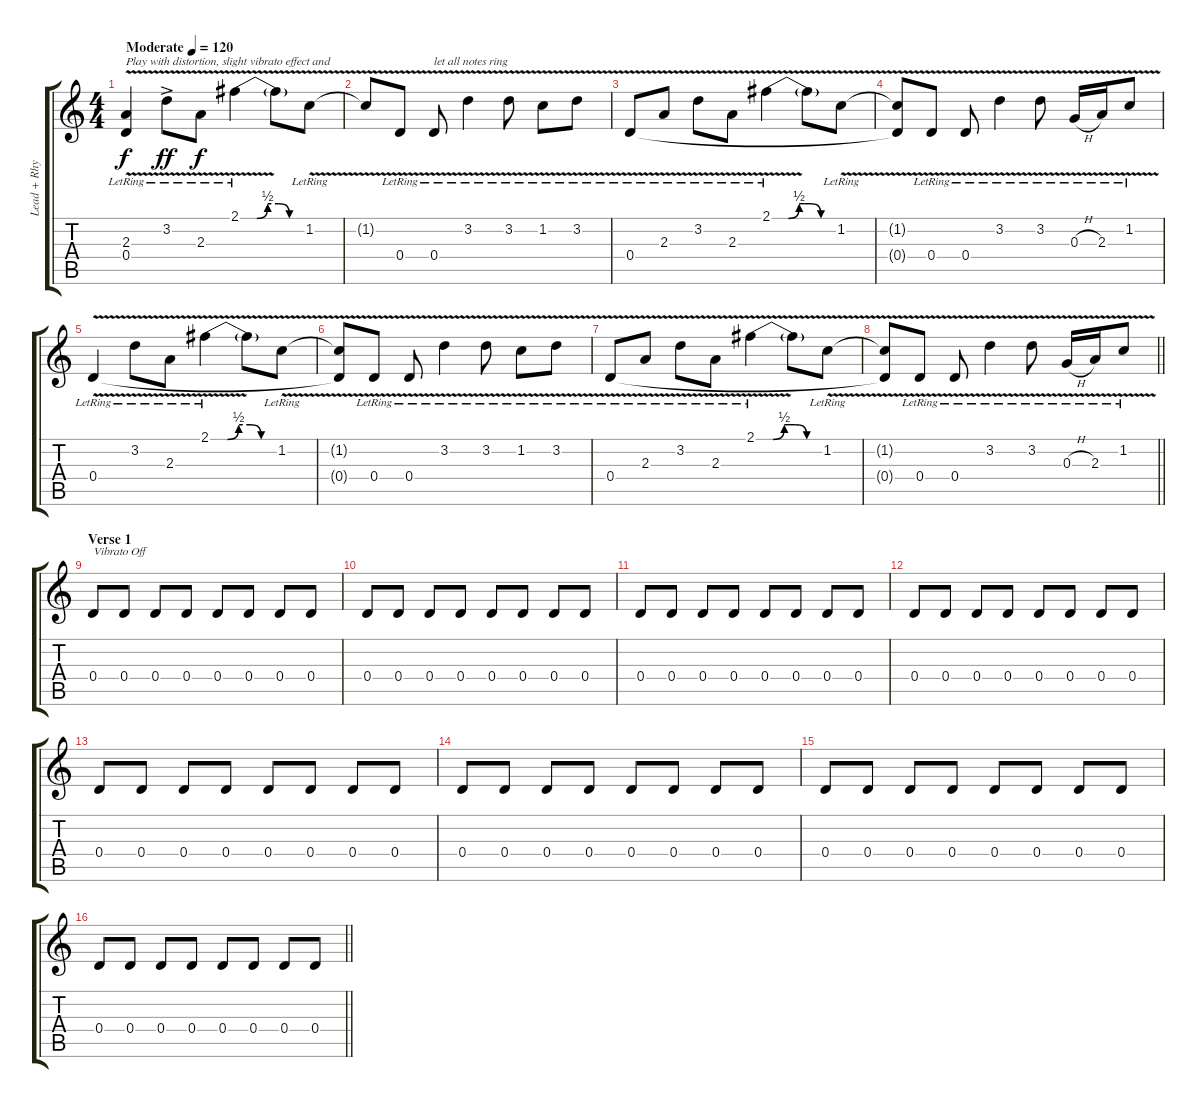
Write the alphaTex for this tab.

\track ("Lead + Rhythm Guitar" "Lead + Rhy") {instrument distortionguitar}
\staff {score tabs}
\tuning (E4 B3 G3 D3 A2 D2) {hide}
\ts (4 4)
\tempo (120 "Moderate")
\clef g2
\ks c
(2.3{v lr} 0.4{v}).4{txt "Play with distortion, slight vibrato effect and" dy f instrument distortionguitar} 3.2{v ac lr}.8{dy ff} 2.3{v lr}.8{dy f} 2.1{be (custom 0 0 15 0 25 2 35 2 45 0 60 0) v lr}.4 2.1{t}.8 1.2{v lr}.8 |
1.2{t}.8 0.4{v lr}.8 0.4{v lr}.8{txt "let all notes ring"} 3.2{v lr}.4 3.2{v lr}.8 1.2{v lr}.8 3.2{v lr}.8 |
0.4{v lr}.8 2.3{v lr}.8 3.2{v lr}.8 2.3{v lr}.8 2.1{be (custom 0 0 15 0 25 2 30 2 35 2 45 0 60 0) v lr}.4 2.1{t}.8 1.2{v lr}.8 |
(1.2{t} 0.4{t}).8 0.4{v lr}.8 0.4{v lr}.8 3.2{v lr}.4 3.2{v lr}.8 0.3{v h lr}.16 2.3{v lr}.16 1.2{v lr}.8 |
0.4{v lr}.4 3.2{v lr}.8 2.3{v lr}.8 2.1{be (custom 0 0 15 0 25 2 35 2 45 0 60 0) v lr}.4 2.1{t}.8 1.2{v lr}.8 |
(1.2{t} 0.4{t}).8 0.4{v lr}.8 0.4{v lr}.8 3.2{v lr}.4 3.2{v lr}.8 1.2{v lr}.8 3.2{v lr}.8 |
0.4{v lr}.8 2.3{v lr}.8 3.2{v lr}.8 2.3{v lr}.8 2.1{be (custom 0 0 15 0 25 2 30 2 35 2 45 0 60 0) v lr}.4 2.1{t}.8 1.2{v lr}.8 |
\barLineRight lightlight
(1.2{t} 0.4{t}).8 0.4{v lr}.8 0.4{v lr}.8 3.2{v lr}.4 3.2{v lr}.8 0.3{v h lr}.16 2.3{v lr}.16 1.2{v lr}.8 |
\section ("" "Verse 1")
0.4.8{txt "Vibrato Off"} 0.4.8 0.4.8 0.4.8 0.4.8 0.4.8 0.4.8 0.4.8 |
0.4.8 0.4.8 0.4.8 0.4.8 0.4.8 0.4.8 0.4.8 0.4.8 |
0.4.8 0.4.8 0.4.8 0.4.8 0.4.8 0.4.8 0.4.8 0.4.8 |
0.4.8 0.4.8 0.4.8 0.4.8 0.4.8 0.4.8 0.4.8 0.4.8 |
0.4.8 0.4.8 0.4.8 0.4.8 0.4.8 0.4.8 0.4.8 0.4.8 |
0.4.8 0.4.8 0.4.8 0.4.8 0.4.8 0.4.8 0.4.8 0.4.8 |
0.4.8 0.4.8 0.4.8 0.4.8 0.4.8 0.4.8 0.4.8 0.4.8 |
\barLineRight lightlight
0.4.8 0.4.8 0.4.8 0.4.8 0.4.8 0.4.8 0.4.8 0.4.8
